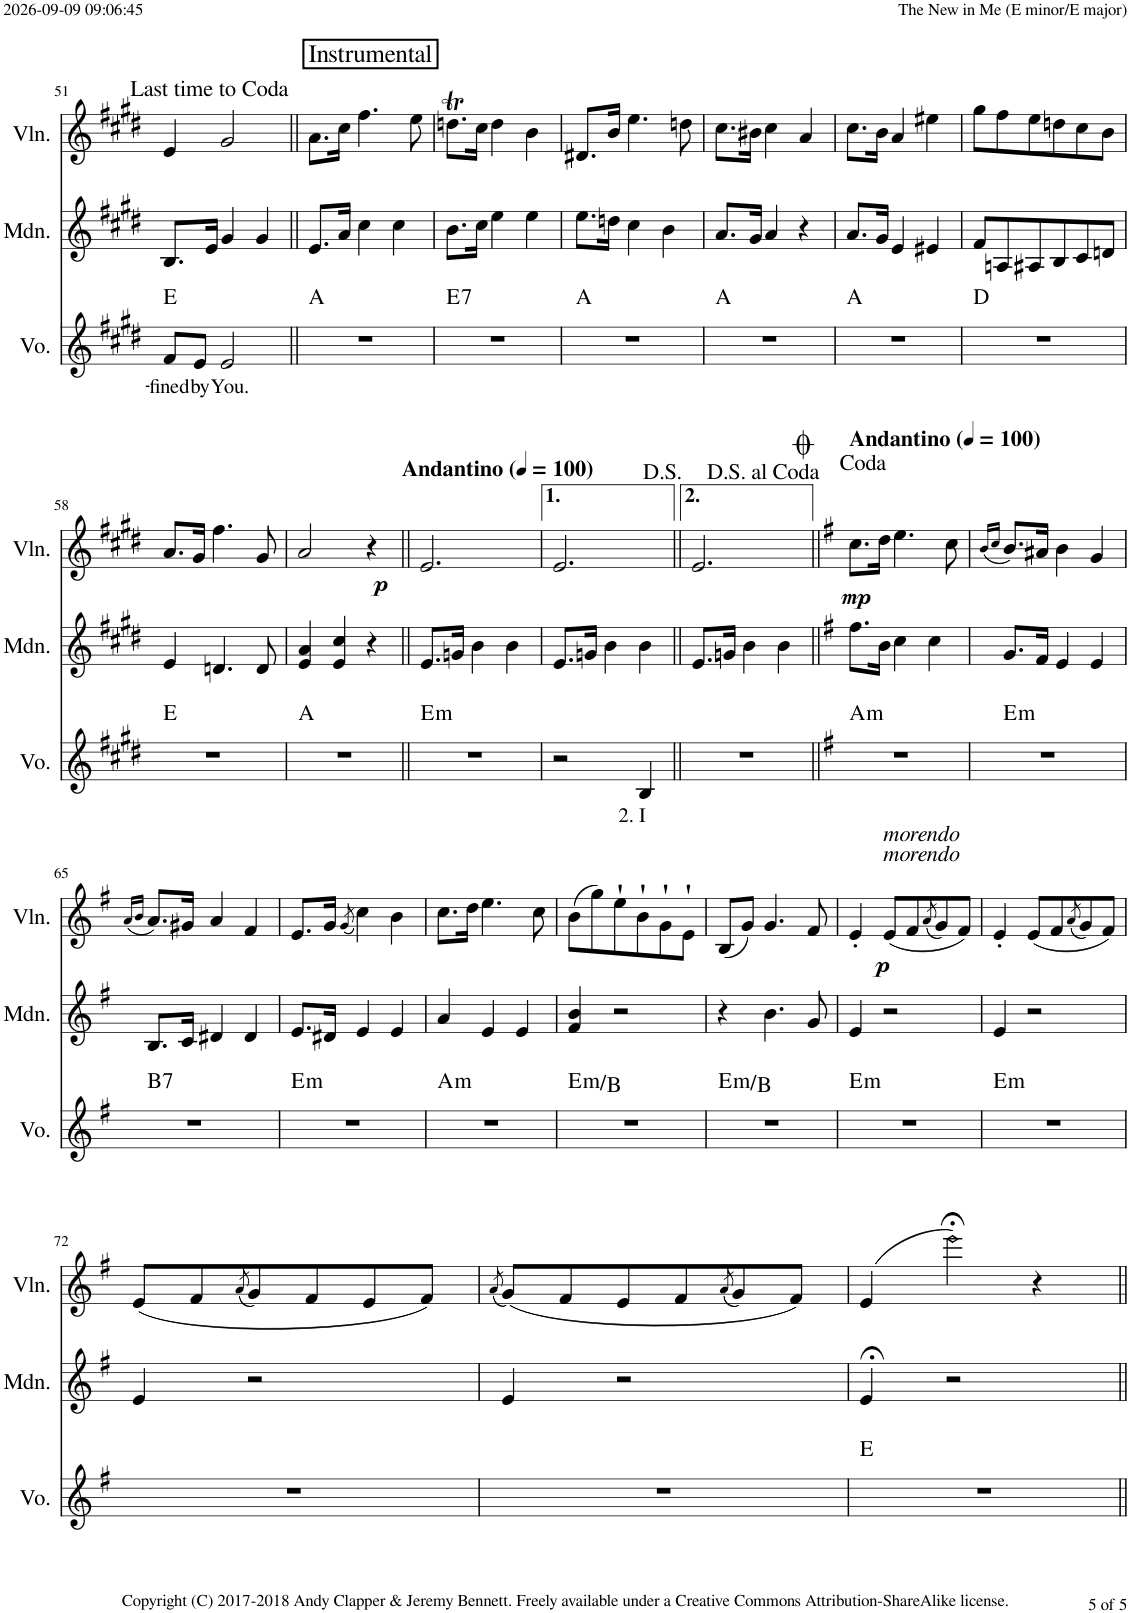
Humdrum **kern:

**kern	**text	**harte	**kern	**kern	**dynam
*part3	*part3	*part3	*part2	*part1	*part1
*staff3	*staff3	*	*staff2	*staff1	*staff1
*I"Voice	*	*	*I"Mandolin	*I"Violin	*
*I'Vo.	*	*	*I'Mdn.	*I'Vln.	*
!!LO:PB:g=z
*clefG2	*	*	*clefG2	*clefG2	*
*k[f#c#g#d#]	*	*	*k[f#c#g#d#]	*k[f#c#g#d#]	*
*M3/4	*	*	*M3/4	*M3/4	*
=51	=51	=51	=51	=51	=51
!	!LO:LY:b	!	!	!	!
8f#/L	-fined	E:maj	8.B/L	4e/	.
!	!LO:LY:b	!	!	!	!
8e/J	by	.	.	.	.
.	.	.	16e/Jk	.	.
!	!LO:LY:b	!	!	!	!
2e/	You.	.	4g#/	2g#/	.
.	.	.	4g#/	.	.
!	!	!	!	!LO:TX:a:t=Last time to Coda	!
=52||	=52||	=52||	=52||	=52||	=52||
!	!	!	!	!LO:TX:a:t=Instrumental	!
2.r	.	A:maj	8.e/L	8.a\L	.
.	.	.	16a/Jk	16cc#\Jk	.
.	.	.	4cc#\	4.ff#\	.
.	.	.	4cc#\	.	.
.	.	.	.	8ee\	.
=53	=53	=53	=53	=53	=53
!	!	!LO:H:kt=7	!	!	!
2.r	.	E:7	8.b\L	8.ddnT\L	.
.	.	.	16cc#\Jk	16cc#\Jk	.
.	.	.	4ee\	4dd\	.
.	.	.	4ee\	4b\	.
=54	=54	=54	=54	=54	=54
2.r	.	A:maj	8.ee\L	8.d#X/L	.
.	.	.	16ddn\Jk	16b/Jk	.
.	.	.	4cc#\	4.ee\	.
.	.	.	4b\	.	.
.	.	.	.	8ddn\	.
=55	=55	=55	=55	=55	=55
2.r	.	A:maj	8.a/L	8.cc#\L	.
.	.	.	16g#/Jk	16b#X\Jk	.
.	.	.	4a/	4cc#\	.
.	.	.	4r	4a/	.
=56	=56	=56	=56	=56	=56
2.r	.	A:maj	8.a/L	8.cc#\L	.
.	.	.	16g#/Jk	16b\Jk	.
.	.	.	4e/	4a/	.
.	.	.	4e#X/	4ee#X\	.
=57	=57	=57	=57	=57	=57
2.r	.	D:maj	8f#/L	8gg#\L	.
.	.	.	8An/	8ff#\	.
.	.	.	8A#X/	8ee\	.
.	.	.	8B/	8ddn\	.
.	.	.	8c#/	8cc#\	.
.	.	.	8dn/J	8b\J	.
!!LO:LB:g=z
=58	=58	=58	=58	=58	=58
2.r	.	E:maj	4e/	8.a/L	.
.	.	.	.	16g#/Jk	.
.	.	.	4.dn/	4.ff#\	.
.	.	.	8d/	8g#/	.
=59	=59	=59	=59	=59	=59
2.r	.	A:maj	4e/ 4a/	2a/	.
.	.	.	4e/ 4cc#/	.	.
.	.	.	4r	4r	.
=60||	=60||	=60||	=60||	=60||	=60||
*	*	*	*	*MM100	*
!	!	!	!	!LO:TX:a:B:t=Andantino	!
!	!	!LO:H:kt=m	!	!	!LO:DY:b
2.r	.	E:min	8.e/L	2.e/	p
.	.	.	16gn/Jk	.	.
.	.	.	4b\	.	.
.	.	.	4b\	.	.
=61	=61	=61	=61	=61	=61
2r	.	.	8.e/L	2.e/	.
.	.	.	16gn/Jk	.	.
.	.	.	4b\	.	.
!	!LO:LY:b	!	!	!	!
4B/	2. I	.	4b\	.	.
=62||	=62||	=62||	=62||	=62||	=62||
2.r	.	.	8.e/L	2.e/	.
.	.	.	16gn/Jk	.	.
.	.	.	4b\	.	.
.	.	.	4b\	.	.
=63||	=63||	=63||	=63||	=63||	=63||
*k[f#]	*	*	*k[f#]	*k[f#]	*
*	*	*	*	*MM100	*
!	!	!	!	!LO:TX:a:B:t=Andantino	!
!	!	!LO:H:kt=m	!	!	!LO:DY:b
2.r	.	A:min	8.ff#\L	8.cc\L	mp
.	.	.	16b\Jk	16dd\Jk	.
.	.	.	4cc\	4.ee\	.
.	.	.	4cc\	.	.
.	.	.	.	8cc\	.
=64	=64	=64	=64	=64	=64
.	.	.	.	(16qb/LL	.
.	.	.	.	16qcc/JJ	.
!	!	!LO:H:kt=m	!	!	!
2.r	.	E:min	8.g/L	8.b/L)	.
.	.	.	16f#/Jk	16a#X/Jk	.
.	.	.	4e/	4b\	.
.	.	.	4e/	4g/	.
!!LO:LB:g=z
=65	=65	=65	=65	=65	=65
.	.	.	.	(16qa/LL	.
.	.	.	.	16qb/JJ	.
!	!	!LO:H:kt=7	!	!	!
2.r	.	B:7	8.B/L	8.a/L)	.
.	.	.	16c/Jk	16g#X/Jk	.
.	.	.	4d#X/	4a/	.
.	.	.	4d#/	4f#/	.
=66	=66	=66	=66	=66	=66
!	!	!LO:H:kt=m	!	!	!
2.r	.	E:min	8.e/L	8.e/L	.
.	.	.	16d#X/Jk	16g/Jk	.
.	.	.	.	(8qg/	.
.	.	.	4e/	4cc\)	.
.	.	.	4e/	4b\	.
=67	=67	=67	=67	=67	=67
!	!	!LO:H:kt=m	!	!	!
2.r	.	A:min	4a/	8.cc\L	.
.	.	.	.	16dd\Jk	.
.	.	.	4e/	4.ee\	.
.	.	.	4e/	.	.
.	.	.	.	8cc\	.
=68	=68	=68	=68	=68	=68
!	!	!LO:H:kt=m	!	!	!
2.r	.	E:min/5	4f#/ 4b/	(8b\L	.
.	.	.	.	8gg\)	.
.	.	.	2r	8ee`\	.
.	.	.	.	8b`\	.
.	.	.	.	8g`\	.
.	.	.	.	8e`\J	.
=69	=69	=69	=69	=69	=69
!	!	!LO:H:kt=m	!	!	!
2.r	.	E:min/5	4r	(8B/L	.
.	.	.	.	8g/J)	.
.	.	.	4.b\	4.g/	.
.	.	.	8g/	8f#/	.
=70	=70	=70	=70	=70	=70
!	!	!LO:H:kt=m	!	!	!LO:DY:b
2.r	.	E:min	4e/	4e'/	p
!	!	!	!	!LO:TX:a:i:t=morendo	!
!	!	!	!	!LO:TX:a:i:t=morendo	!
.	.	.	2r	(8e/L	.
.	.	.	.	8f#/	.
.	.	.	.	(8qa/	.
.	.	.	.	8g/)	.
.	.	.	.	8f#/J)	.
=71	=71	=71	=71	=71	=71
!	!	!LO:H:kt=m	!	!	!
2.r	.	E:min	4e/	4e'/	.
.	.	.	2r	(8e/L	.
.	.	.	.	8f#/	.
.	.	.	.	(8qa/	.
.	.	.	.	8g/)	.
.	.	.	.	8f#/J)	.
!!LO:LB:g=z
=72	=72	=72	=72	=72	=72
2.r	.	.	4e/	(8e/L	.
.	.	.	.	8f#/	.
.	.	.	.	(8qa/	.
.	.	.	2r	8g/)	.
.	.	.	.	8f#/	.
.	.	.	.	8e/	.
.	.	.	.	8f#/J)	.
=73	=73	=73	=73	=73	=73
.	.	.	.	(8qa/	.
2.r	.	.	4e/	(8g/L)	.
.	.	.	.	8f#/	.
.	.	.	2r	8e/	.
.	.	.	.	8f#/	.
.	.	.	.	(8qa/	.
.	.	.	.	8g/)	.
.	.	.	.	8f#/J)	.
=74	=74	=74	=74	=74	=74
2.r	.	E:maj	4e;</	(4e/	.
!	!	!	!	!LO:N:head=open	!
.	.	.	2r	4eee;<\)	.
.	.	.	.	4r	.
=||	=||	=||	=||	=||	=||
*-	*-	*-	*-	*-	*-
